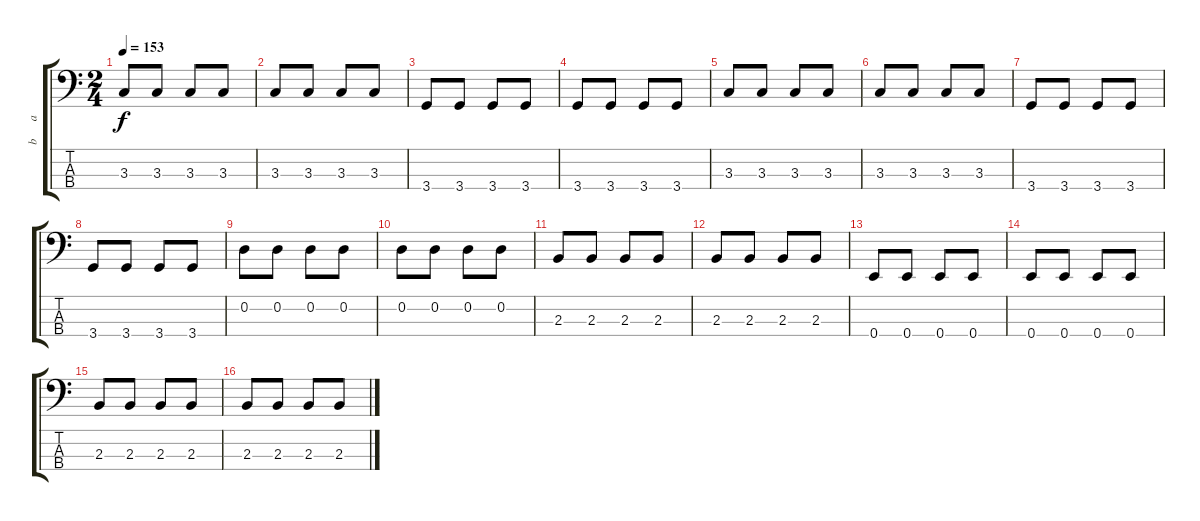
\track ("b      a       s      s" "b      a  ") {instrument electricbassfinger}
\staff {score tabs}
\tuning (G2 D2 A1 E1) {hide}
\ts (2 4)
\tempo 153
\clef f4
\ks c
3.3.8{dy f} 3.3.8 3.3.8 3.3.8 |
3.3.8 3.3.8 3.3.8 3.3.8 |
3.4.8 3.4.8 3.4.8 3.4.8 |
3.4.8 3.4.8 3.4.8 3.4.8 |
3.3.8 3.3.8 3.3.8 3.3.8 |
3.3.8 3.3.8 3.3.8 3.3.8 |
3.4.8 3.4.8 3.4.8 3.4.8 |
3.4.8 3.4.8 3.4.8 3.4.8 |
0.2.8 0.2.8 0.2.8 0.2.8 |
0.2.8 0.2.8 0.2.8 0.2.8 |
2.3.8 2.3.8 2.3.8 2.3.8 |
2.3.8 2.3.8 2.3.8 2.3.8 |
0.4.8 0.4.8 0.4.8 0.4.8 |
0.4.8 0.4.8 0.4.8 0.4.8 |
2.3.8 2.3.8 2.3.8 2.3.8 |
2.3.8 2.3.8 2.3.8 2.3.8
